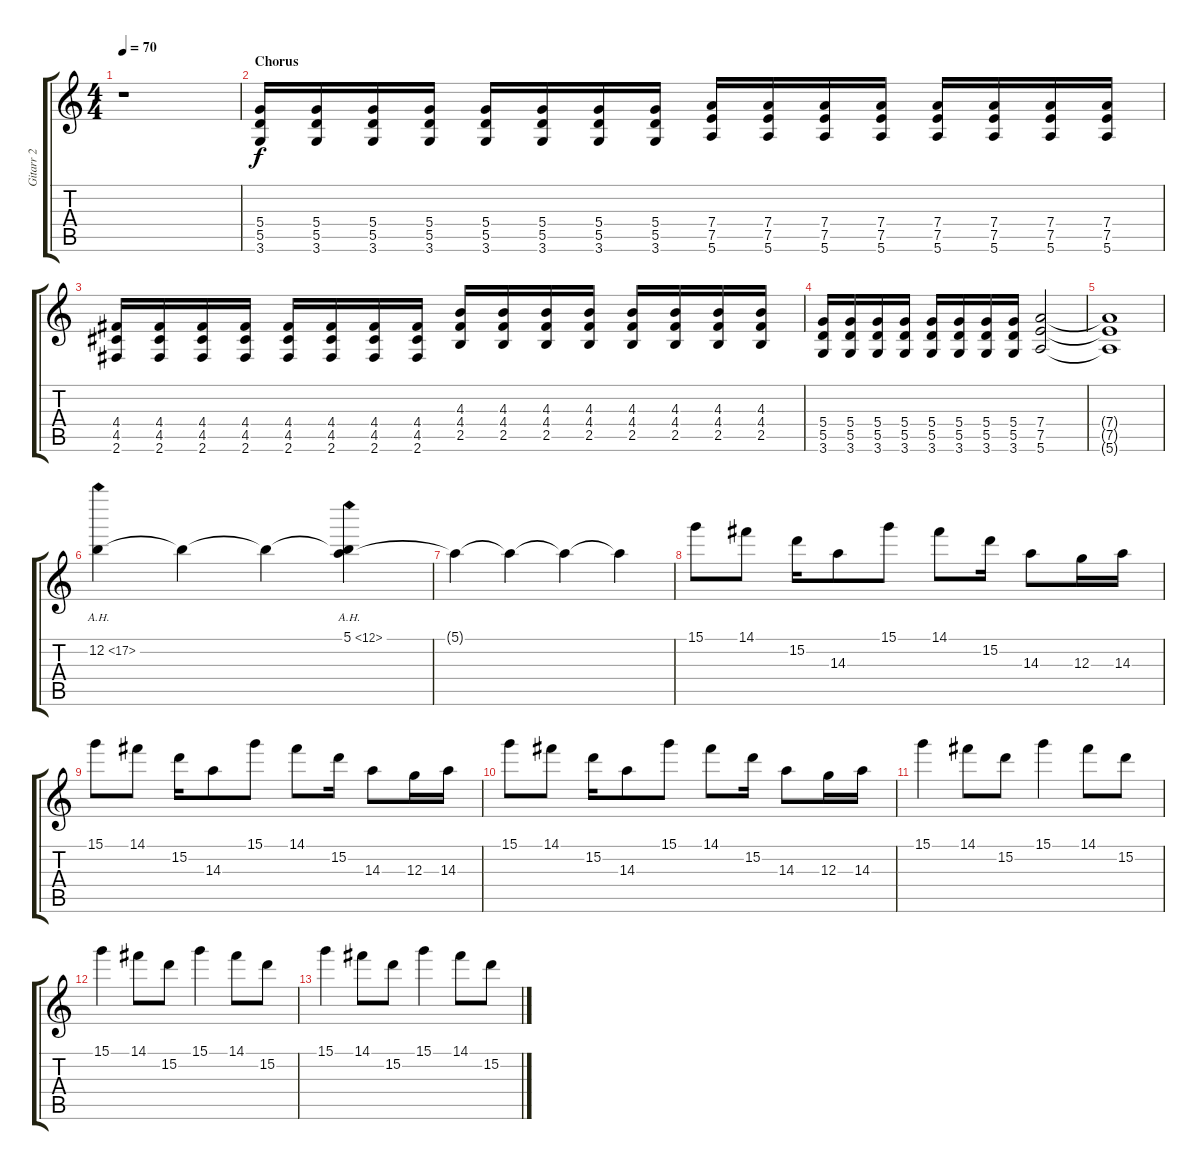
\track ("Gitarr 2" "Gitarr 2") {instrument distortionguitar}
\staff {score tabs}
\tuning (E4 B3 G3 D3 A2 E2) {hide}
\ts (4 4)
\tempo 70
\clef g2
\ks c
r.1{dy f} |
\section ("" "Chorus")
(5.4 5.5 3.6).16 (5.4 5.5 3.6).16 (5.4 5.5 3.6).16 (5.4 5.5 3.6).16 (5.4 5.5 3.6).16 (5.4 5.5 3.6).16 (5.4 5.5 3.6).16 (5.4 5.5 3.6).16 (7.4 7.5 5.6).16 (7.4 7.5 5.6).16 (7.4 7.5 5.6).16 (7.4 7.5 5.6).16 (7.4 7.5 5.6).16 (7.4 7.5 5.6).16 (7.4 7.5 5.6).16 (7.4 7.5 5.6).16 |
(4.4 4.5 2.6).16 (4.4 4.5 2.6).16 (4.4 4.5 2.6).16 (4.4 4.5 2.6).16 (4.4 4.5 2.6).16 (4.4 4.5 2.6).16 (4.4 4.5 2.6).16 (4.4 4.5 2.6).16 (4.3 4.4 2.5).16 (4.3 4.4 2.5).16 (4.3 4.4 2.5).16 (4.3 4.4 2.5).16 (4.3 4.4 2.5).16 (4.3 4.4 2.5).16 (4.3 4.4 2.5).16 (4.3 4.4 2.5).16 |
(5.4 5.5 3.6).16 (5.4 5.5 3.6).16 (5.4 5.5 3.6).16 (5.4 5.5 3.6).16 (5.4 5.5 3.6).16 (5.4 5.5 3.6).16 (5.4 5.5 3.6).16 (5.4 5.5 3.6).16 (7.4 7.5 5.6).2 |
(7.4{t} 7.5{t} 5.6{t}).1 |
12.2{ah 5}.4{volume 7} 12.2{t}.4{volume 10} 12.2{t}.4{volume 13} (5.1{ah 7} 12.2{t}).4 |
5.1{t}.4{volume 7} 5.1{t}.4{volume 10} 5.1{t}.4 5.1{t}.4 |
15.1.8{volume 16} 14.1.8 15.2.16 14.3.8 15.1.8 14.1.8 15.2.16 14.3.8 12.3.16 14.3.16 |
15.1.8{volume 16} 14.1.8 15.2.16 14.3.8 15.1.8 14.1.8 15.2.16 14.3.8 12.3.16 14.3.16 |
15.1.8{volume 16} 14.1.8 15.2.16 14.3.8 15.1.8 14.1.8 15.2.16 14.3.8 12.3.16 14.3.16 |
15.1.4 14.1.8 15.2.8 15.1.4 14.1.8 15.2.8 |
15.1.4{volume 4} 14.1.8 15.2.8 15.1.4 14.1.8 15.2.8 |
15.1.4{volume 2} 14.1.8 15.2.8 15.1.4 14.1.8 15.2.8
